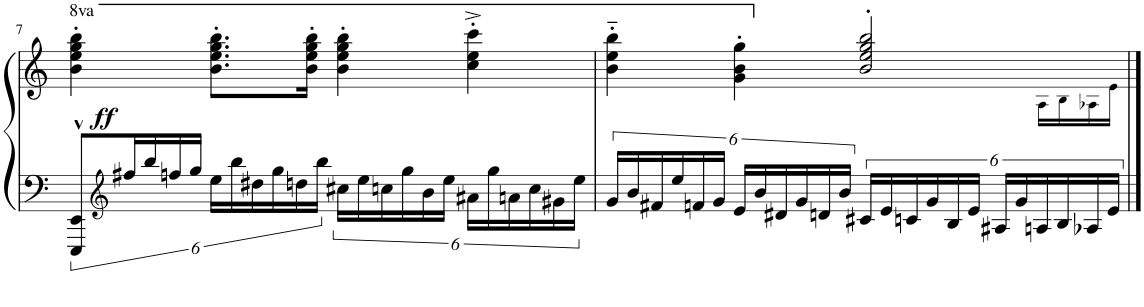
**kern	**kern	**dynam
*part1	*part1	*part1
*staff2	*staff1	*staff1/2
*I"Piano	*	*
*I'Pno	*	*
!!LO:PB:g=z
*clefF4	*clefG2	*
*k[]	*k[]	*
*	*8va	*
=7	=7	=7
!	!	!LO:DY:b
12EEE/^^ 12EE/^^L	4bb\' 4eee\' 4ggg\' 4bbb\'	ff
*clefG2	*	*
24ff#X/L	.	.
24bb/	.	.
24ffn/	.	.
24gg/JJ	.	.
24ee\LL	8.bb\' 8.eee\' 8.ggg\' 8.bbb\'L	.
24bb\	.	.
24dd#X\	.	.
24gg\	.	.
24ddn\	.	.
.	16bb\' 16eee\' 16ggg\' 16bbb\'Jk	.
24bb\JJ	.	.
24cc#X\LL	4bb\' 4eee\' 4ggg\' 4bbb\'	.
24ee\	.	.
24ccn\	.	.
24gg\	.	.
24b\	.	.
24ee\JJ	.	.
24a#X\LL	4ccc\'^ 4eee\'^ 4cccc\'^	.
24gg\	.	.
24an\	.	.
24cc\	.	.
24g#X\	.	.
24ee\JJ	.	.
=8	=8	=8
*	*^	*
24g/LL	4bb\'~ 4eee\'~ 4bbb\'~	4ryy	.
24b/	.	.	.
24f#X/	.	.	.
24ee/	.	.	.
24fn/	.	.	.
24g/JJ	.	.	.
24e/LL	4gg\' 4bb\' 4ggg\'	4ryy	.
24b/	.	.	.
24d#X/	.	.	.
24g/	.	.	.
24dn/	.	.	.
24b/JJ	.	.	.
*	*X8va	*	*
24c#X/LL	2b/' 2ee/' 2gg/' 2bb/'	4ryy	.
24e/	.	.	.
24cn/	.	.	.
24g/	.	.	.
24B/	.	.	.
24e/JJ	.	.	.
*	*	*Xtuplet	*
24A#X/LL	.	12ryy	.
24g/	.	.	.
24An/	.	24A!\LL	.
24B/	.	24B!\	.
24A-X/	.	24A-X!\	.
24e/JJ	.	24e!\JJ	.
*	*v	*v	*
==	==	==
*-	*-	*-
